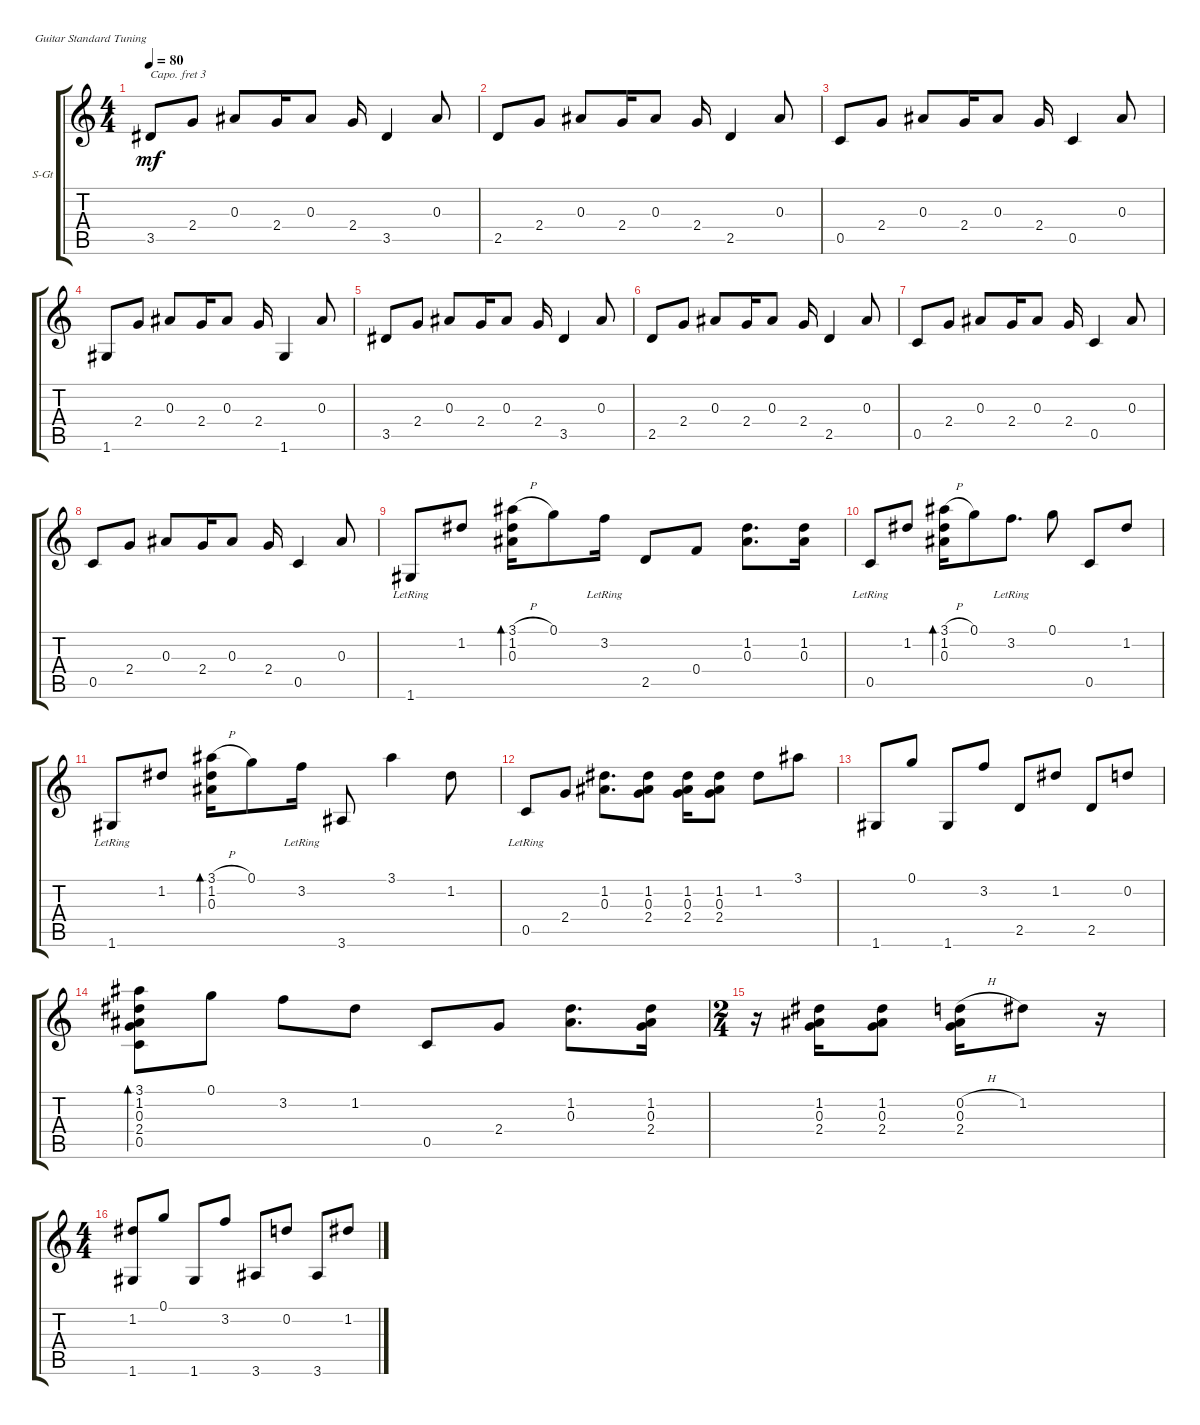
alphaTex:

\defaultSystemsLayout 4
\bracketExtendMode groupsimilarinstruments
\firstSystemTrackNameOrientation horizontal
\otherSystemsTrackNameOrientation horizontal
\track ("Steel Guitar" "S-Gt") {instrument acousticguitarsteel}
\staff {score tabs}
\capo 3
\tuning (E4 B3 G3 D3 A2 E2)
\ts (4 4)
\tempo 80
\clef g2
\ks c
3.5.8{dy mf} 2.4.8 0.3.8 2.4.16 0.3.8 2.4.16 3.5.4 0.3.8 |
2.5.8 2.4.8 0.3.8 2.4.16 0.3.8 2.4.16 2.5.4 0.3.8 |
0.5.8 2.4.8 0.3.8 2.4.16 0.3.8 2.4.16 0.5.4 0.3.8 |
1.6.8 2.4.8 0.3.8 2.4.16 0.3.8 2.4.16 1.6.4 0.3.8 |
3.5.8 2.4.8 0.3.8 2.4.16 0.3.8 2.4.16 3.5.4 0.3.8 |
2.5.8 2.4.8 0.3.8 2.4.16 0.3.8 2.4.16 2.5.4 0.3.8 |
0.5.8 2.4.8 0.3.8 2.4.16 0.3.8 2.4.16 0.5.4 0.3.8 |
0.5.8 2.4.8 0.3.8 2.4.16 0.3.8 2.4.16 0.5.4 0.3.8 |
1.6{lr}.8 1.2.8 (3.1{h} 1.2 0.3).16{bd 60} 0.1.8 3.2{lr}.16 2.5.8 0.4.8 (0.3 1.2).8{d} (1.2 0.3).16 |
0.5{lr}.8 1.2.8 (3.1{h} 1.2 0.3).16{bd 60} 0.1.8 3.2{lr}.8{d} 0.1.8 0.5.8 1.2.8 |
1.6{lr}.8 1.2.8 (3.1{h} 1.2 0.3).16{bd 60} 0.1.8 3.2{lr}.16 3.6.8 3.1.4 1.2.8 |
0.5{lr}.8 2.4.8 (1.2 0.3).8{d} (2.4 0.3 1.2).8 (1.2 0.3 2.4).16 (2.4 0.3 1.2).8 1.2.8 3.1.8 |
1.6.8 0.1.8 1.6.8 3.2.8 2.5.8 1.2.8 2.5.8 0.2.8 |
(0.5 2.4 0.3 1.2 3.1).8{bd 119} 0.1.8 3.2.8 1.2.8 0.5.8 2.4.8 (1.2 0.3).8{d} (2.4 0.3 1.2).16 |
\ts (2 4)
r.16 (1.2 0.3 2.4).16 (2.4 0.3 1.2).8 (0.2{h} 2.4 0.3).16 1.2.8 r.16 |
\ts (4 4)
(1.6 1.2).8 0.1.8 1.6.8 3.2.8 3.6.8 0.2.8 3.6.8 1.2.8
